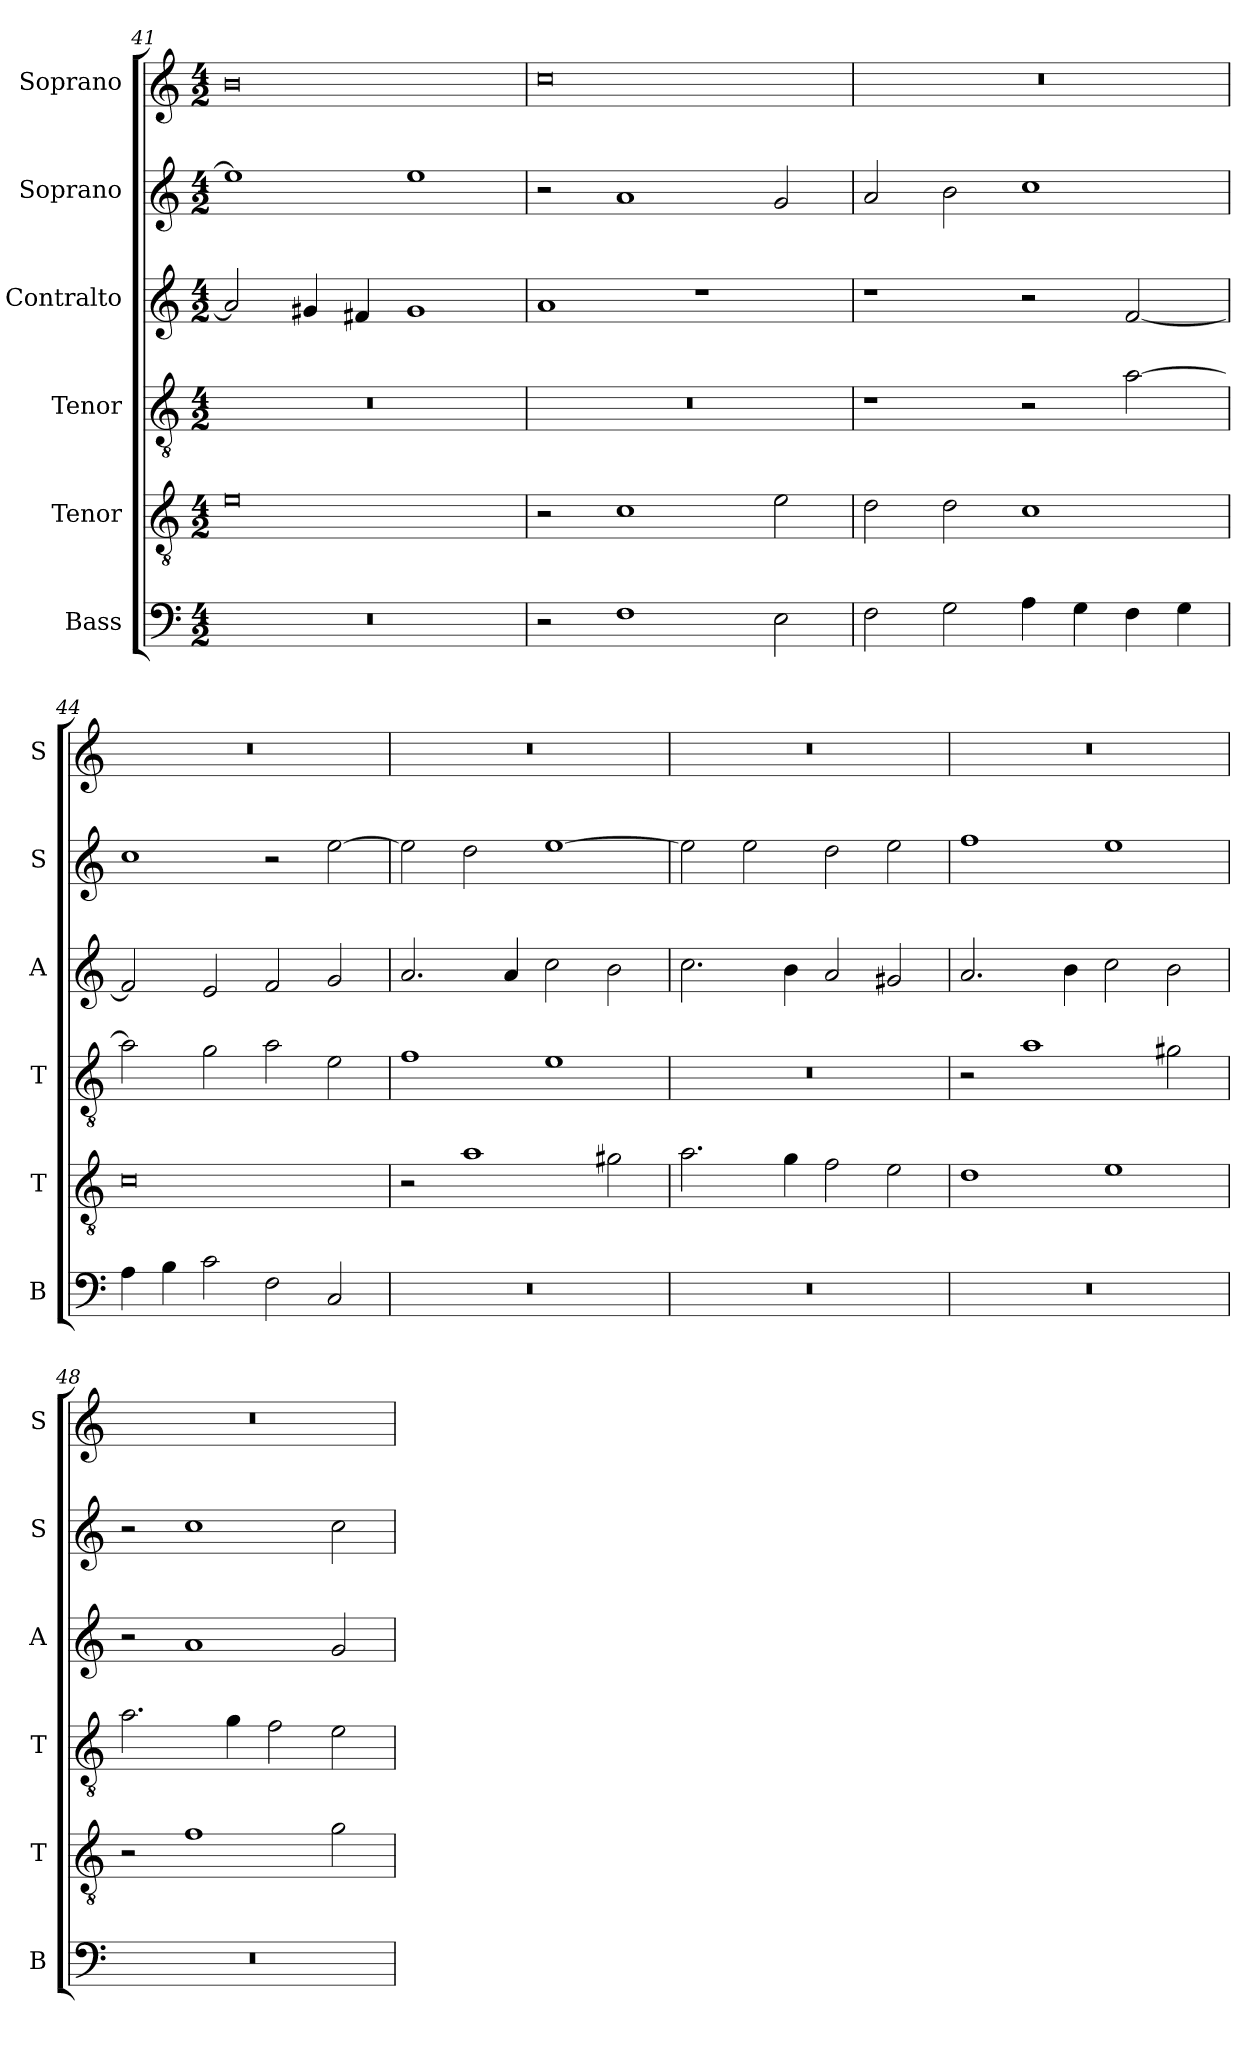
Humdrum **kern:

**kern	**kern	**kern	**kern	**kern	**kern
*part6	*part5	*part4	*part3	*part2	*part1
*staff6	*staff5	*staff4	*staff3	*staff2	*staff1
*I"Bass	*I"Tenor	*I"Tenor	*I"Contralto	*I"Soprano	*I"Soprano
*I'B	*I'T	*I'T	*I'A	*I'S	*I'S
*clefF4	*clefGv2	*clefGv2	*clefG2	*clefG2	*clefG2
*k[]	*k[]	*k[]	*k[]	*k[]	*k[]
*G:mix	*G:mix	*G:mix	*G:mix	*G:mix	*G:mix
*M4/2	*M4/2	*M4/2	*M4/2	*M4/2	*M4/2
=41	=41	=41	=41	=41	=41
0r	0e	0r	2a]	1ee]	0b
.	.	.	4g#X	.	.
.	.	.	4f#X	.	.
.	.	.	1g#	1ee	.
=42	=42	=42	=42	=42	=42
2r	2r	0r	1a	2r	0cc
1F	1c	.	.	1a	.
.	.	.	1r	.	.
2E	2e	.	.	2g	.
=43	=43	=43	=43	=43	=43
2F	2d	1r	1r	2a	0r
2G	2d	.	.	2b	.
4A	1c	2r	2r	1cc	.
4G	.	.	.	.	.
4F	.	[2a	[2f	.	.
4G	.	.	.	.	.
=44	=44	=44	=44	=44	=44
4A	0c	2a]	2f]	1cc	0r
4B	.	.	.	.	.
2c	.	2g	2e	.	.
2F	.	2a	2f	2r	.
2C	.	2e	2g	[2ee	.
=45	=45	=45	=45	=45	=45
0r	2r	1f	2.a	2ee]	0r
.	1a	.	.	2dd	.
.	.	.	4a	.	.
.	.	1e	2cc	[1ee	.
.	2g#X	.	2b	.	.
=46	=46	=46	=46	=46	=46
0r	2.a	0r	2.cc	2ee]	0r
.	.	.	.	2ee	.
.	4g	.	4b	.	.
.	2f	.	2a	2dd	.
.	2e	.	2g#X	2ee	.
=47	=47	=47	=47	=47	=47
0r	1d	2r	2.a	1ff	0r
.	.	1a	.	.	.
.	.	.	4b	.	.
.	1e	.	2cc	1ee	.
.	.	2g#X	2b	.	.
=48	=48	=48	=48	=48	=48
0r	2r	2.a	2r	2r	0r
.	1f	.	1a	1cc	.
.	.	4g	.	.	.
.	.	2f	.	.	.
.	2g	2e	2g	2cc	.
=	=	=	=	=	=
*-	*-	*-	*-	*-	*-
